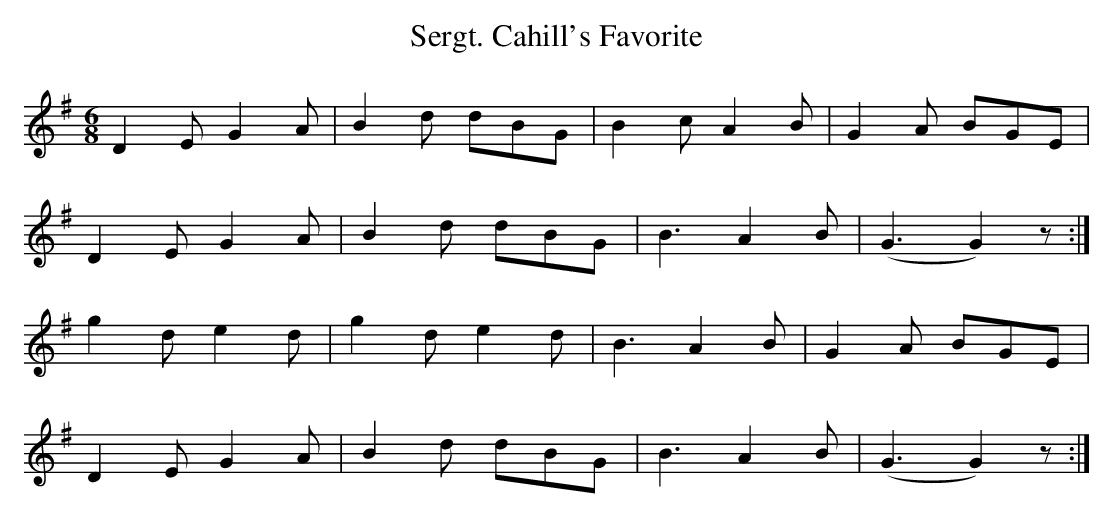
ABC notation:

X:1
T: Sergt. Cahill's Favorite
M: 6/8
L: 1/8
K: G
D2E G2A|B2d dBG|B2c A2B|G2A BGE|
D2E G2A|B2d dBG|B3 A2B|(G3 G2)z:|
g2d e2d|g2d e2d|B3 A2B|G2A BGE|
D2E G2A|B2d dBG|B3 A2B|(G3 G2)z:|
